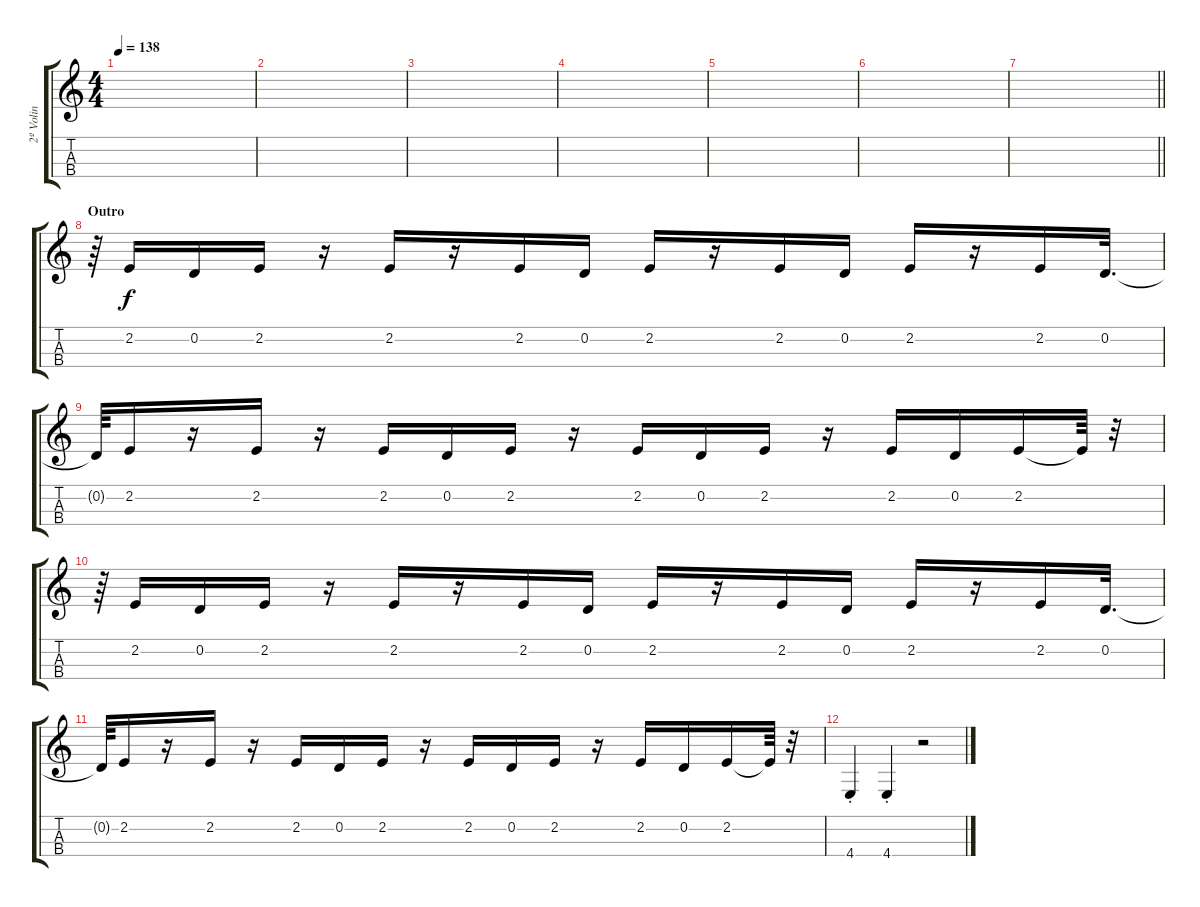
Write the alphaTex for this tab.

\track ("2º Volin" "2º Volin") {instrument violin}
\staff {score tabs}
\tuning (A4 D4 G3 C3) {hide}
\ts (4 4)
\tempo 138
\clef g2
\ks c
|
|
|
|
|
|
\barLineRight lightlight
|
\section ("" "Outro")
r.64 2.2.16 0.2.16 2.2.16 r.16 2.2.16 r.16 2.2.16 0.2.16 2.2.16 r.16 2.2.16 0.2.16 2.2.16 r.16 2.2.16 0.2.32{d} |
0.2{t}.64 2.2.16 r.16 2.2.16 r.16 2.2.16 0.2.16 2.2.16 r.16 2.2.16 0.2.16 2.2.16 r.16 2.2.16 0.2.16 2.2.16 2.2{t}.64 r.32 |
r.64 2.2.16 0.2.16 2.2.16 r.16 2.2.16 r.16 2.2.16 0.2.16 2.2.16 r.16 2.2.16 0.2.16 2.2.16 r.16 2.2.16 0.2.32{d} |
0.2{t}.64 2.2.16 r.16 2.2.16 r.16 2.2.16 0.2.16 2.2.16 r.16 2.2.16 0.2.16 2.2.16 r.16 2.2.16 0.2.16 2.2.16 2.2{t}.64 r.32 |
4.4{st}.4 4.4{st}.4 r.2
